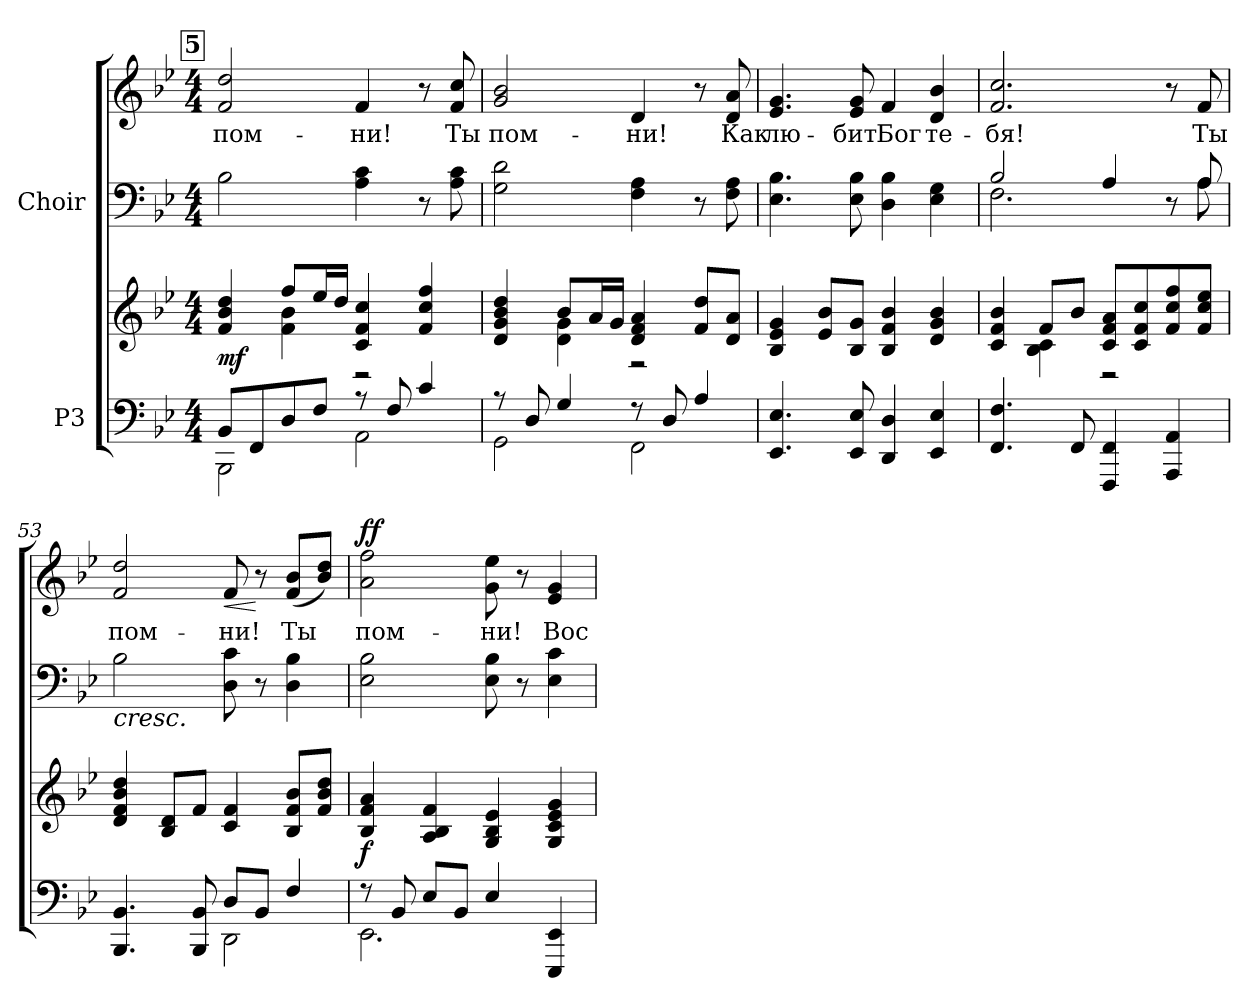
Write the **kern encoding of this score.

**kern	**kern	**dynam	**kern	**kern	**text	**dynam
*part2	*part2	*part2	*part1	*part1	*part1	*part1
*staff4	*staff3	*staff3/4	*staff2	*staff1	*staff1	*staff1/2
*I"P3	*	*	*I"Choir	*	*	*
!!LO:PB:g=z
*clefF4	*clefG2	*	*clefF4	*clefG2	*	*
*k[b-e-]	*k[b-e-]	*	*k[b-e-]	*k[b-e-]	*	*
*B-:	*B-:	*	*B-:	*B-:	*	*
*M4/4	*M4/4	*	*M4/4	*M4/4	*	*
!!LO:REH:place=s1:B:color=#000000:enc=box:fs=18.4473:t=5
=49	=49	=49	=49	=49	=49	=49
*^	*^	*	*	*	*	*
!	!	!	!	!	!	!	!LO:LY:b:color=#000000	!
8BB-i/L	2BBB-i\	4fi/ 4b-i 4ddi	4ryy	mf	2B-i\	2fi/ 2ddi	пом-	.
8FFi/	.	.	.	.	.	.	.	.
8Di/	.	8ffi/L	4fi\ 4b-i	.	.	.	.	.
8Fi/J	.	16ee-i/L	.	.	.	.	.	.
.	.	16ddi/JJ	.	.	.	.	.	.
!	!	!	!	!	!	!	!LO:LY:b:color=#000000	!
8r	2AAi\	4ci/ 4fi 4cci	2r	.	4Ai\ 4ci	4fi/	-ни!	.
8Fi/	.	.	.	.	.	.	.	.
4ci/	.	4fi/ 4cci 4ffi	.	.	8r	8r	.	.
!	!	!	!	!	!	!	!LO:LY:b:color=#000000	!
.	.	.	.	.	8Ai\ 8ci	8fi/ 8cci	Ты	.
=50	=50	=50	=50	=50	=50	=50	=50	=50
!	!	!	!	!	!	!	!LO:LY:b:color=#000000	!
8r	2GGi\	4di/ 4gi 4b-i 4ddi	4ryy	.	2Gi\ 2di	2gi/ 2b-i	пом-	.
8Di/	.	.	.	.	.	.	.	.
4Gi/	.	8b-i/L	4di\ 4gi	.	.	.	.	.
.	.	16ai/L	.	.	.	.	.	.
.	.	16gi/JJ	.	.	.	.	.	.
!	!	!	!	!	!	!	!LO:LY:b:color=#000000	!
8r	2FFi\	4di/ 4fi 4ai	2r	.	4Fi\ 4Ai	4di/	-ни!	.
8Di/	.	.	.	.	.	.	.	.
4Ai/	.	8fi/ 8ddiL	.	.	8r	8r	.	.
!	!	!	!	!	!	!	!LO:LY:b:color=#000000	!
.	.	8di/ 8aiJ	.	.	8Fi\ 8Ai	8di/ 8ai	Как	.
*v	*v	*	*	*	*	*	*	*
*	*v	*v	*	*	*	*	*
=51	=51	=51	=51	=51	=51	=51
!	!	!	!	!	!LO:LY:b:color=#000000	!
4.EE-i/ 4.E-i	4B-i/ 4e-i 4gi	.	4.E-i\ 4.B-i	4.e-i/ 4.gi	лю-	.
.	8e-i/ 8b-iL	.	.	.	.	.
!	!	!	!	!	!LO:LY:b:color=#000000	!
8EE-i/ 8E-i	8B-i/ 8giJ	.	8E-i\ 8B-i	8e-i/ 8gi	-бит	.
!	!	!	!	!	!LO:LY:b:color=#000000	!
4DDi/ 4Di	4B-i/ 4fi 4b-i	.	4Di\ 4B-i	4fi/	Бог	.
!	!	!	!	!	!LO:LY:b:color=#000000	!
4EE-i/ 4E-i	4di/ 4gi 4b-i	.	4E-i\ 4Gi	4di/ 4b-i	те-	.
=52	=52	=52	=52	=52	=52	=52
*	*^	*	*^	*	*	*
!	!	!	!	!	!	!	!LO:LY:b:color=#000000	!
4.FFi/ 4.Fi	4ci/ 4fi 4b-i	4ryy	.	2B-i/	2.Fi\	2.fi/ 2.cci	-бя!	.
.	8fi/L	4B-i\ 4ci	.	.	.	.	.	.
8FFi/	8b-i/J	.	.	.	.	.	.	.
4FFFi/ 4FFi	8ci/ 8fi 8aiL	2r	.	4Ai/	.	.	.	.
.	8ci/ 8fi 8cci	.	.	.	.	.	.	.
4AAAi/ 4AAi	8fi/ 8cci 8ffi	.	.	8r	8ryy	8r	.	.
!	!	!	!	!	!	!	!LO:LY:b:color=#000000	!
.	8fi/ 8cci 8ee-iJ	.	.	8Ai/	8Ai\	8fi/	Ты	.
*	*v	*v	*	*	*	*	*	*
!!LO:LB:g=z
=53	=53	=53	=53	=53	=53	=53	=53
*^	*	*	*	*	*	*	*
!	!	!	!	!	!	!	!	!LO:HP:b=2
*	*	*	*	*v	*v	*	*	*
*	*	*	*	*^	*	*	*
!	!	!	!	!	!	!	!LO:LY:b:color=#000000	!
*	*	*	*	*v	*v	*	*	*
4.BBB-i/ 4.BB-i	2ryy	4di/ 4fi 4b-i 4ddi	.	2B-i\	2fi/ 2ddi	пом-	<
.	.	8B-i/ 8diL	.	.	.	.	.
8BBB-i/ 8BB-i	.	8fi/J	.	.	.	.	.
!	!	!	!	!	!	!LO:LY:b:color=#000000	!LO:HP:b
8Di/L	2DDi\	4ci/ 4fi	.	8Di\ 8ci	8fi/	-ни!	<
8BB-i/J	.	.	.	8r	8r	.	[
!	!	!	!	!	!	!LO:LY:b:color=#000000	!
4Fi/	.	8B-i/ 8fi 8b-iL	.	4Di\ 4B-i	(8fi/ 8b-iL	Ты	.
.	.	8fi/ 8b-i 8ddiJ	.	.	8b-i/ 8ddiJ)	.	.
=54	=54	=54	=54	=54	=54	=54	=54
!	!	!	!	!	!	!LO:LY:b:color=#000000	!
8r	2.EE-i\	4B-i/ 4fi 4ai	f	2E-i\ 2B-i	2ai\ 2ffi	пом-	f f
8BB-i/	.	.	.	.	.	.	.
8E-i/L	.	4Ai/ 4B-i 4fi	.	.	.	.	.
8BB-i/J	.	.	.	.	.	.	.
!	!	!	!	!	!	!LO:LY:b:color=#000000	!
4E-i/	.	4Gi/ 4B-i 4e-i	.	8E-i\ 8B-i	8gi\ 8ee-i	-ни!	.
.	.	.	.	8r	8r	.	.
!	!	!	!	!	!	!LO:LY:b:color=#000000	!
4EEE-i/ 4EE-i	4ryy	4Gi/ 4ci 4e-i 4gi	.	4E-i\ 4ci	4e-i/ 4gi	Вос-	.
*v	*v	*	*	*	*	*	*
.	.	.	.	.	.	[
=	=	=	=	=	=	=
*-	*-	*-	*-	*-	*-	*-
